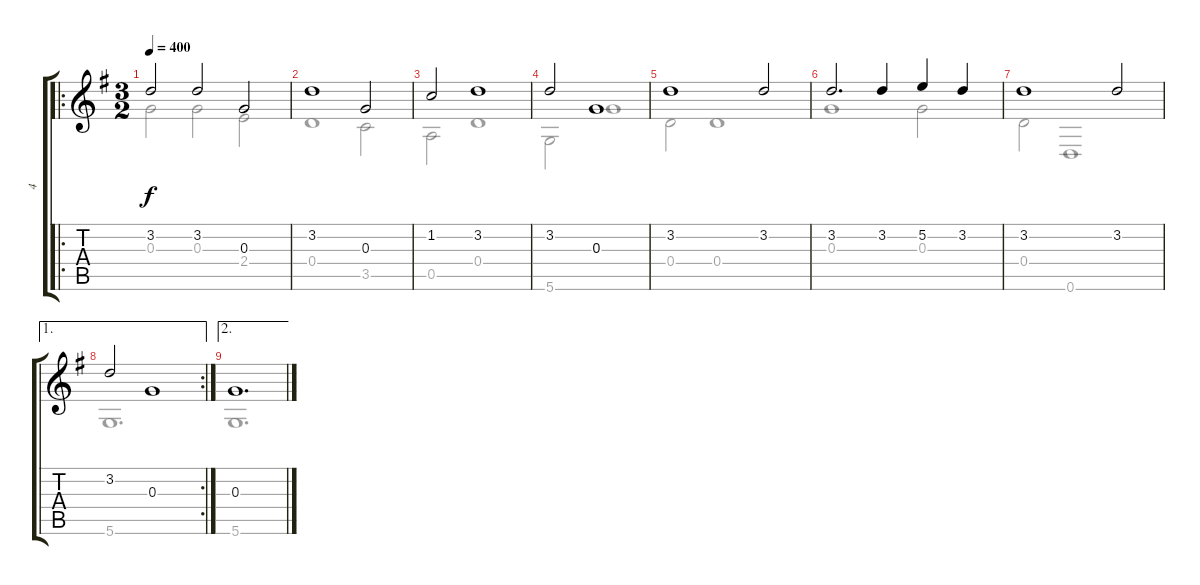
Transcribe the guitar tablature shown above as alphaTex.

\track ("4" "4") {instrument acousticguitarnylon}
\staff {score tabs}
\tuning (E4 B3 G3 D3 A2 D2) {hide}
\voice
\ro
\ts (3 2)
\tempo 400
\clef g2
\ks g
3.2.2{dy f} 3.2.2 0.3.2 |
3.2.1 0.3.2 |
1.2.2 3.2.1 |
3.2.2 0.3.1 |
3.2.1 3.2.2 |
3.2.2{d} 3.2.4 5.2.4 3.2.4 |
3.2.1 3.2.2 |
\ae 1
\rc 2
3.2.2 0.3.1 |
\ae 2
0.3.1{d}
\voice
\clef g2
\ottava regular
\simile none
\ks g
0.3.2{dy f} 0.3.2 2.4.2 |
0.4.1 3.5.2 |
0.5.2 0.4.1 |
5.6.2 0.3.1 |
0.4.2 0.4.1 |
0.3.1 0.3.2 |
0.4.2 0.6.1 |
5.6.1{d} |
5.6.1{d}
